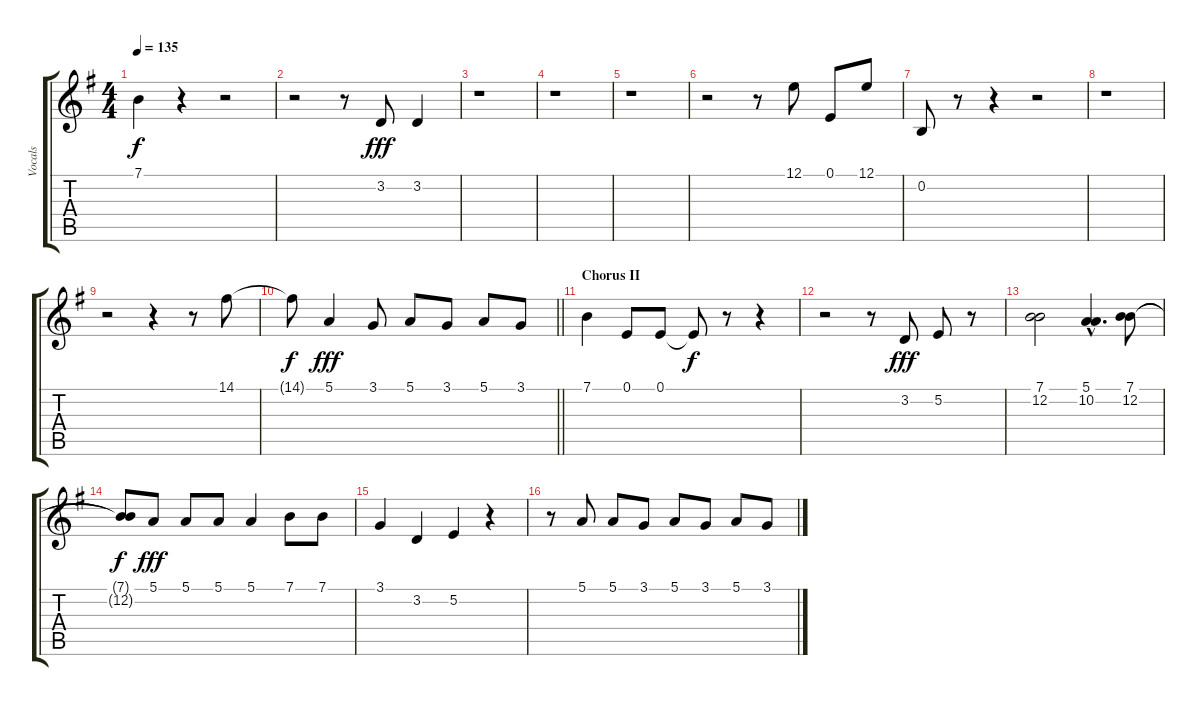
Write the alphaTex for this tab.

\track ("Vocals" "Vocals") {instrument lead6voice}
\staff {score tabs}
\tuning (E4 B3 G3 D3 A2 E2) {hide}
\ts (4 4)
\tempo 135
\clef g2
\ks g
7.1{t}.4{dy f} r.4 r.2 |
r.2 r.8 3.2.8{dy fff} 3.2.4 |
r.1 |
r.1 |
r.1 |
r.2 r.8 12.1.8 0.1.8 12.1.8 |
0.2.8 r.8 r.4 r.2 |
r.1 |
r.2 r.4 r.8 14.1.8 |
\barLineRight lightlight
14.1{t}.8{dy f} 5.1.4{dy fff} 3.1.8 5.1.8 3.1.8 5.1.8 3.1.8 |
\section ("" "Chorus II")
7.1.4 0.1.8 0.1.8 0.1{t}.8{dy f} r.8 r.4 |
r.2 r.8 3.2.8{dy fff} 5.2.8 r.8 |
(7.1 12.2).2 (5.1{hac} 10.2{hac}).4{d} (7.1 12.2).8 |
(7.1{t} 12.2{t}).8{dy f} 5.1.8{dy fff} 5.1.8 5.1.8 5.1.4 7.1.8 7.1.8 |
3.1.4 3.2.4 5.2.4 r.4 |
r.8 5.1.8 5.1.8 3.1.8 5.1.8 3.1.8 5.1.8 3.1.8
